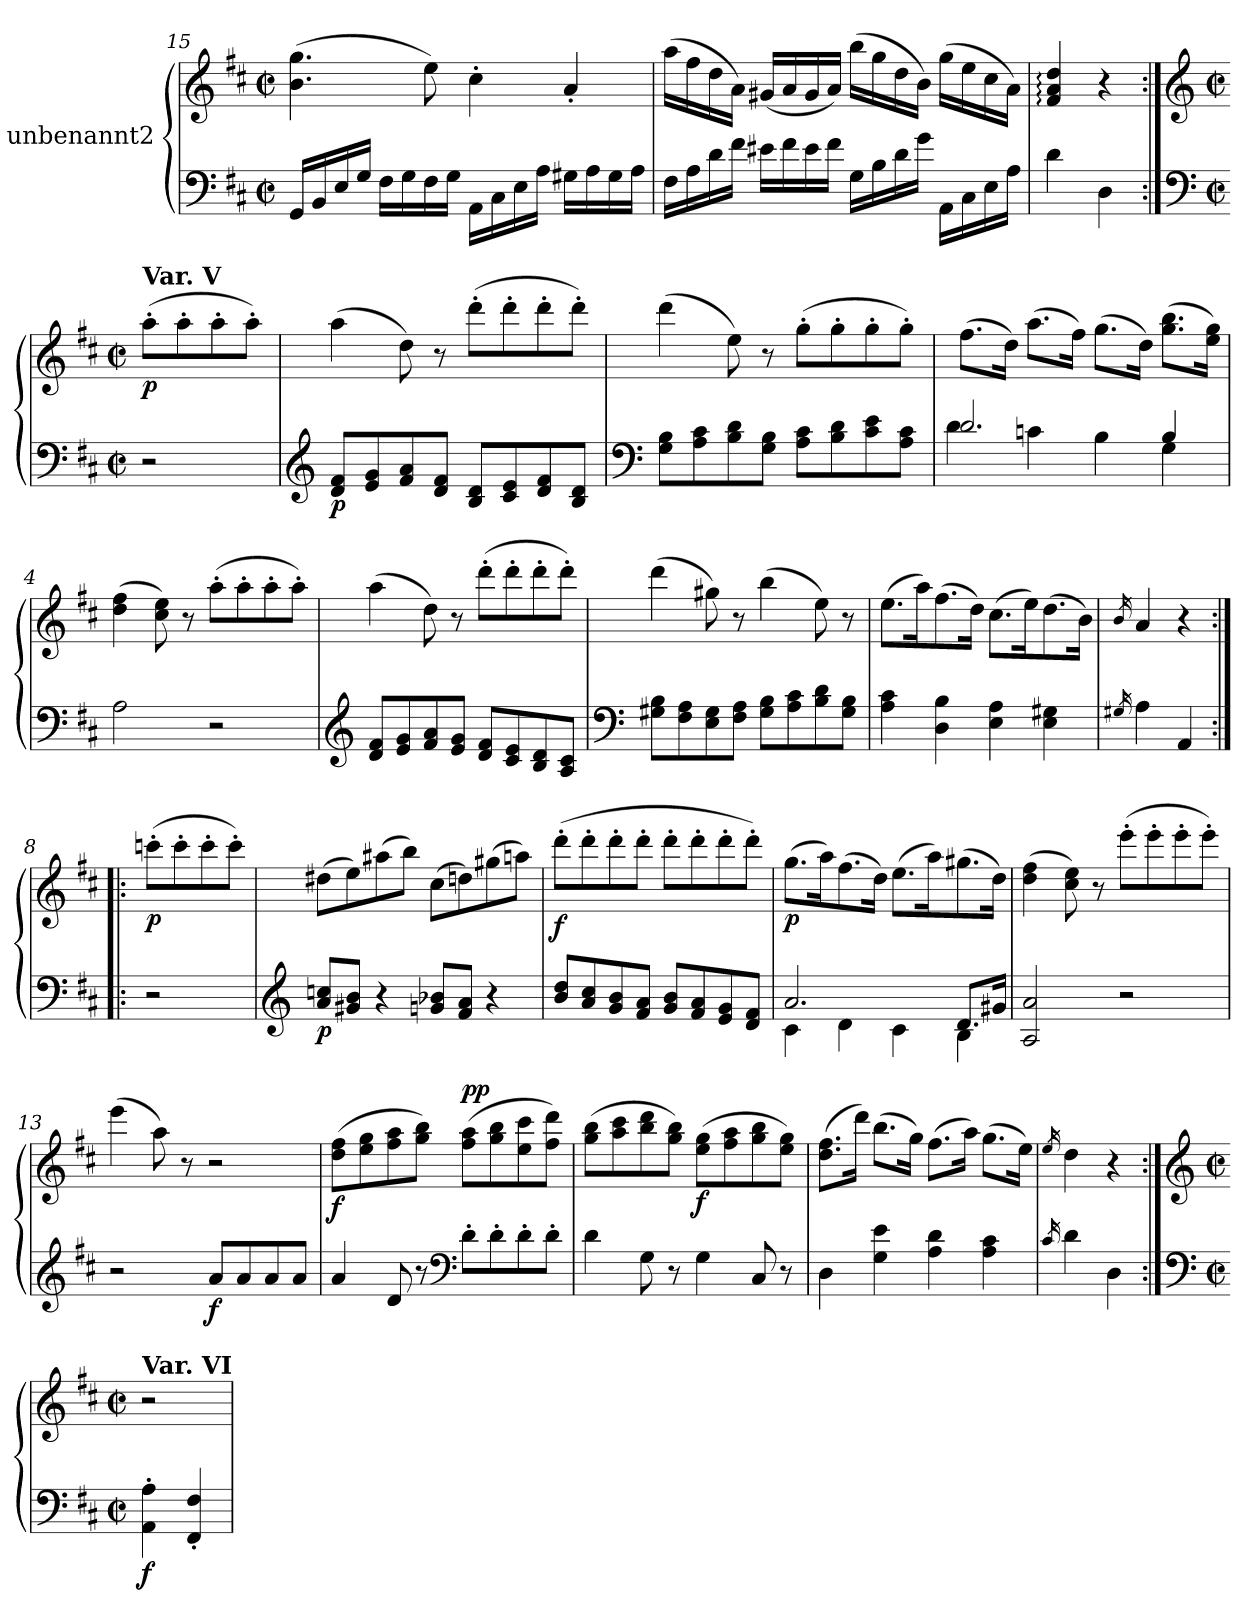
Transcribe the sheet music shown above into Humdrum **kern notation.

**kern	**kern	**dynam
*part1	*part1	*part1
*staff2	*staff1	*staff1/2
*I"unbenannt2	*	*
*clefF4	*clefG2	*
*k[f#c#]	*k[f#c#]	*
*M2/2	*M2/2	*
*met(c|)	*met(c|)	*
=15	=15	=15
16GG/LL	(>4.b\ 4.gg\	.
16BB/	.	.
16E/	.	.
16G/JJ	.	.
16F#\LL	.	.
16G\	.	.
16F#\	8ee\)	.
16G\JJ	.	.
16AA\LL	4cc#'\	.
16C#\	.	.
16E\	.	.
16A\JJ	.	.
16G#X\LL	4a'/	.
16A\	.	.
16G#\	.	.
16A\JJ	.	.
=16	=16	=16
16F#\LL	(>16aa\LL	.
16A\	16ff#\	.
16d\	16dd\	.
16f#\JJ	16a\JJ)	.
16e#X\LL	(<16g#X/LL	.
16f#\	16a/	.
16e#\	16g#/	.
16f#\JJ	16a/JJ)	.
16G\LL	(>16bb\LL	.
16B\	16gg\	.
16d\	16dd\	.
16g\JJ	16b\JJ)	.
16AA\LL	(>16gg\LL	.
16C#\	16ee\	.
16E\	16cc#\	.
16A\JJ	16a\JJ)	.
=17	=17	=17
4d\	4f#/: 4a/: 4dd/:	.
4D\	4r	.
=:|!	=:|!	=:|!
*clefF4	*clefG2	*
*M2/2	*M2/2	*
*met(c|)	*met(c|)	*
!	!LO:TX:a:B:t=Var. V	!
!	!	!LO:DY:b
2r	(>8aa'\L	p
.	8aa'\	.
.	8aa'\	.
.	8aa'\J)	.
=1	=1	=1
*clefG2	*	*
!	!	!LO:DY:b=2
8d/ 8f#/L	(>4aa\	p
8e/ 8g/	.	.
8f#/ 8a/	8dd\)	.
8d/ 8f#/J	8r	.
8B/ 8d/L	(>8ddd'\L	.
8c#/ 8e/	8ddd'\	.
8d/ 8f#/	8ddd'\	.
8B/ 8d/J	8ddd'\J)	.
=2	=2	=2
*clefF4	*	*
8G\ 8B\L	(>4ddd\	.
8A\ 8c#\	.	.
8B\ 8d\	8ee\)	.
8G\ 8B\J	8r	.
8A\ 8c#\L	(>8gg'\L	.
8B\ 8d\	8gg'\	.
8c#\ 8e\	8gg'\	.
8A\ 8c#\J	8gg'\J)	.
=3	=3	=3
*^	*	*
2.d/	4d\	(>8.ff#\L	.
.	.	16dd\Jk)	.
.	4cn\	(>8.aa\L	.
.	.	16ff#\Jk)	.
.	4B\	(>8.gg\L	.
.	.	16dd\Jk)	.
4B/	4G\	(>8.gg\ 8.bb\L	.
.	.	16ee\ 16gg\Jk)	.
*v	*v	*	*
=4	=4	=4
2A\	(>4dd\ 4ff#\	.
.	8cc#\ 8ee\)	.
.	8r	.
2r	(>8aa'\L	.
.	8aa'\	.
.	8aa'\	.
.	8aa'\J)	.
=5	=5	=5
*clefG2	*	*
8d/ 8f#/L	(>4aa\	.
8e/ 8g/	.	.
8f#/ 8a/	8dd\)	.
8e/ 8g/J	8r	.
8d/ 8f#/L	(>8ddd'\L	.
8c#/ 8e/	8ddd'\	.
8B/ 8d/	8ddd'\	.
8A/ 8c#/J	8ddd'\J)	.
=6	=6	=6
*clefF4	*	*
8G#X\ 8B\L	(>4ddd\	.
8F#\ 8A\	.	.
8E\ 8G#\	8gg#X\)	.
8F#\ 8A\J	8r	.
8G#\ 8B\L	(>4bb\	.
8A\ 8c#\	.	.
8B\ 8d\	8ee\)	.
8G#\ 8B\J	8r	.
=7	=7	=7
4A\ 4c#\	(>8.ee\L	.
.	16aa\K)	.
4D\ 4B\	(>8.ff#\	.
.	16dd\Jk)	.
4E\ 4A\	(>8.cc#\L	.
.	16ee\K)	.
4E\ 4G#X\	(>8.dd\	.
.	16b\Jk)	.
=8	=8	=8
16qG#X/	16qb/	.
4A\	4a/	.
4AA/	4r	.
=8X1:|!|:	=8X1:|!|:	=8X1:|!|:
!	!	!LO:DY:b
2r	(>8cccn'\L	p
.	8ccc'\	.
.	8ccc'\	.
.	8ccc'\J)	.
=9	=9	=9
*clefG2	*	*
!	!	!LO:DY:b=2
8a/ 8ccn/L	(>8dd#X\L	p
8g#X/ 8b/J	8ee\)	.
4r	(>8aa#X\	.
.	8bb\J)	.
8gn/ 8b-X/L	(>8cc#\L	.
8f#/ 8a/J	8ddn\)	.
4r	(>8gg#X\	.
.	8aan\J)	.
=10	=10	=10
!	!	!LO:DY:b
8b/ 8dd/L	(>8ddd'\L	f
8a/ 8cc#/	8ddd'\	.
8g/ 8b/	8ddd'\	.
8f#/ 8a/J	8ddd'\J	.
8g/ 8b/L	8ddd'\L	.
8f#/ 8a/	8ddd'\	.
8e/ 8g/	8ddd'\	.
8d/ 8f#/J	8ddd'\J)	.
=11	=11	=11
*^	*	*
!	!	!	!LO:DY:b
2.a/	4c#\	(>8.gg\L	p
.	.	16aa\K)	.
.	4d\	(>8.ff#\	.
.	.	16dd\Jk)	.
.	4c#\	(>8.ee\L	.
.	.	16aa\K)	.
8.d/L	4B\	(>8.gg#X\	.
16g#X/Jk	.	16dd\Jk)	.
*v	*v	*	*
=12	=12	=12
2A/ 2a/	(>4dd\ 4ff#\	.
.	8cc#\ 8ee\)	.
.	8r	.
2r	(>8eee'\L	.
.	8eee'\	.
.	8eee'\	.
.	8eee'\J)	.
=13	=13	=13
2r	(>4eee\	.
.	8aa\)	.
.	8r	.
!	!	!LO:DY:b=2
8a/L	2r	f
8a/	.	.
8a/	.	.
8a/J	.	.
=14	=14	=14
!	!	!LO:DY:b
4a/	(>8dd\ 8ff#\L	f
.	8ee\ 8gg\	.
8d/	8ff#\ 8aa\	.
8r	8gg\ 8bb\J)	.
*clefF4	*	*
!	!	!LO:DY:b=2
!	!	!LO:DY:n=1:a
8d'\L	(>8ff#\ 8aa\L	p p
8d'\	8gg\ 8bb\	.
8d'\	8ee\ 8ccc#\	.
8d'\J	8ff#\ 8ddd\J)	.
=15	=15	=15
4d\	(>8gg\ 8bb\L	.
.	8aa\ 8ccc#\	.
8G\	8bb\ 8ddd\	.
8r	8gg\ 8bb\J)	.
!	!	!LO:DY:b
4G\	(>8ee\ 8gg\L	f
.	8ff#\ 8aa\	.
8C#/	8gg\ 8bb\	.
8r	8ee\ 8gg\J)	.
=16	=16	=16
4D\	(>8.dd\ 8.ff#\L	.
.	16ddd\Jk)	.
4G\ 4e\	(>8.bb\L	.
.	16gg\Jk)	.
4A\ 4d\	(>8.ff#\L	.
.	16aa\Jk)	.
4A\ 4c#\	(>8.gg\L	.
.	16ee\Jk)	.
=17	=17	=17
16qc#/	16qee/	.
4d\	4dd\	.
4D\	4r	.
=:|!	=:|!	=:|!
*clefF4	*clefG2	*
*M2/2	*M2/2	*
*met(c|)	*met(c|)	*
!	!LO:TX:a:B:t=Var. VI	!
!	!	!LO:DY:b=2
4AA\' 4A\'	2r	f
4FF#/' 4F#/'	.	.
=	=	=
*-	*-	*-
